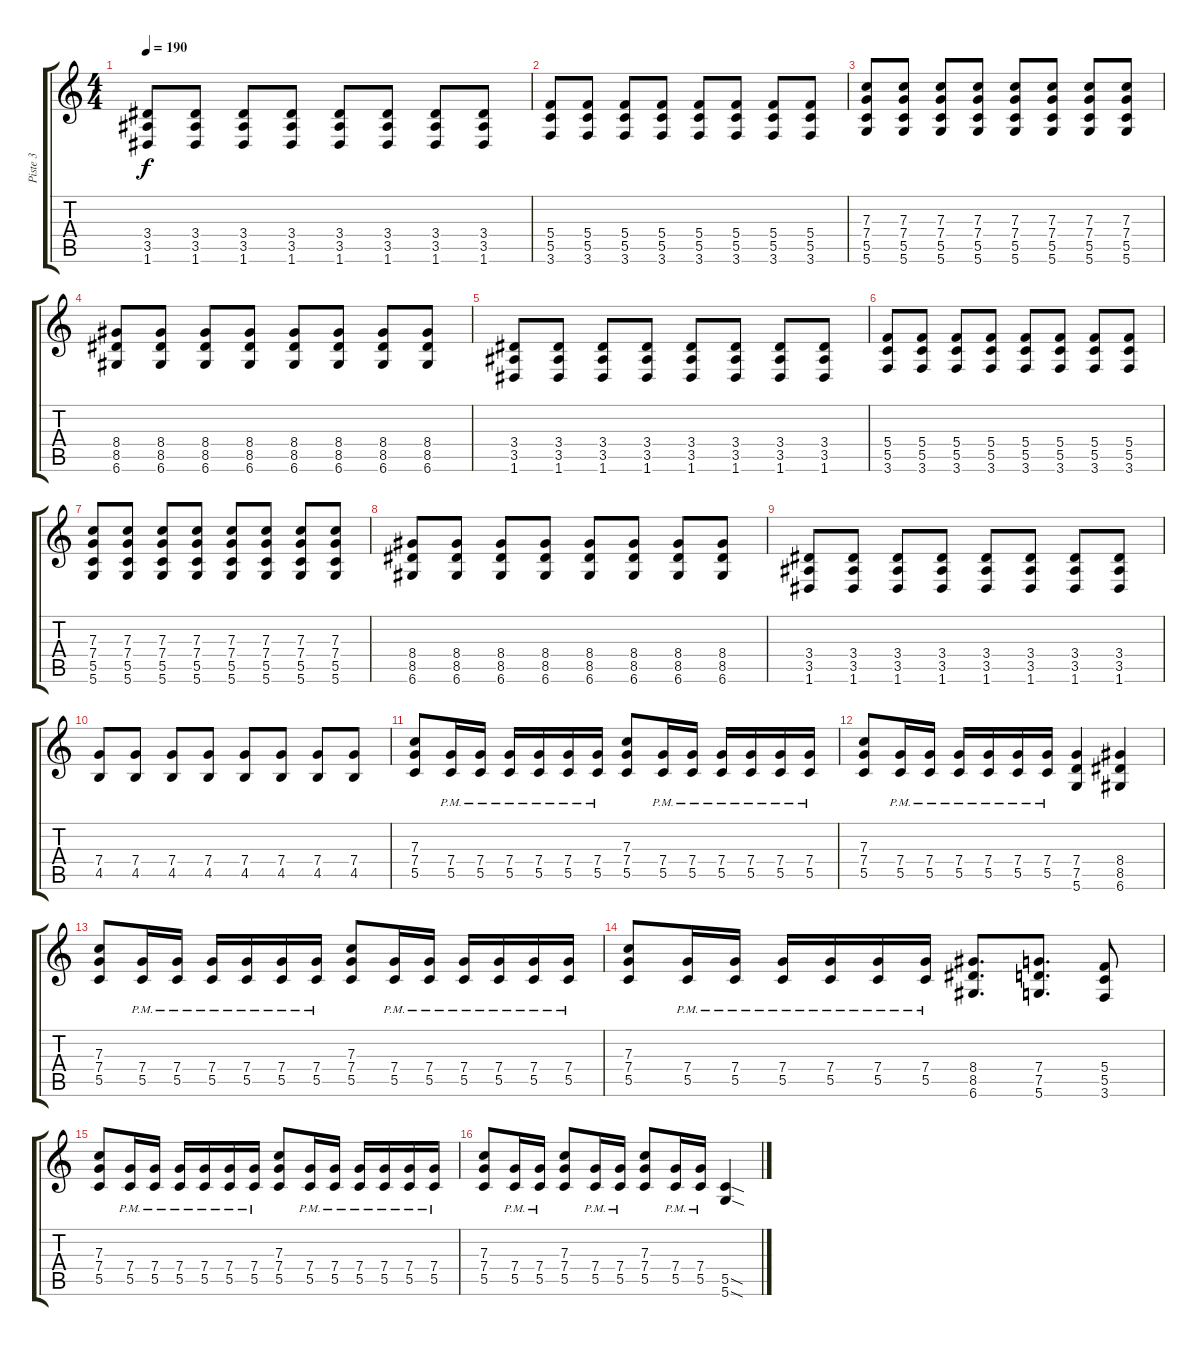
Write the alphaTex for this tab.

\track ("Piste 3" "Piste 3") {instrument distortionguitar}
\staff {score tabs}
\tuning (D4 A3 F3 C3 G2 D2) {hide}
\ts (4 4)
\tempo 190
\clef g2
\ks c
(3.4 3.5 1.6).8{dy f} (3.4 3.5 1.6).8 (3.4 3.5 1.6).8 (3.4 3.5 1.6).8 (3.4 3.5 1.6).8 (3.4 3.5 1.6).8 (3.4 3.5 1.6).8 (3.4 3.5 1.6).8 |
(5.4 5.5 3.6).8 (5.4 5.5 3.6).8 (5.4 5.5 3.6).8 (5.4 5.5 3.6).8 (5.4 5.5 3.6).8 (5.4 5.5 3.6).8 (5.4 5.5 3.6).8 (5.4 5.5 3.6).8 |
(7.3 7.4 5.5 5.6).8 (7.3 7.4 5.5 5.6).8 (7.3 7.4 5.5 5.6).8 (7.3 7.4 5.5 5.6).8 (7.3 7.4 5.5 5.6).8 (7.3 7.4 5.5 5.6).8 (7.3 7.4 5.5 5.6).8 (7.3 7.4 5.5 5.6).8 |
(8.4 8.5 6.6).8 (8.4 8.5 6.6).8 (8.4 8.5 6.6).8 (8.4 8.5 6.6).8 (8.4 8.5 6.6).8 (8.4 8.5 6.6).8 (8.4 8.5 6.6).8 (8.4 8.5 6.6).8 |
(3.4 3.5 1.6).8 (3.4 3.5 1.6).8 (3.4 3.5 1.6).8 (3.4 3.5 1.6).8 (3.4 3.5 1.6).8 (3.4 3.5 1.6).8 (3.4 3.5 1.6).8 (3.4 3.5 1.6).8 |
(5.4 5.5 3.6).8 (5.4 5.5 3.6).8 (5.4 5.5 3.6).8 (5.4 5.5 3.6).8 (5.4 5.5 3.6).8 (5.4 5.5 3.6).8 (5.4 5.5 3.6).8 (5.4 5.5 3.6).8 |
(7.3 7.4 5.5 5.6).8 (7.3 7.4 5.5 5.6).8 (7.3 7.4 5.5 5.6).8 (7.3 7.4 5.5 5.6).8 (7.3 7.4 5.5 5.6).8 (7.3 7.4 5.5 5.6).8 (7.3 7.4 5.5 5.6).8 (7.3 7.4 5.5 5.6).8 |
(8.4 8.5 6.6).8 (8.4 8.5 6.6).8 (8.4 8.5 6.6).8 (8.4 8.5 6.6).8 (8.4 8.5 6.6).8 (8.4 8.5 6.6).8 (8.4 8.5 6.6).8 (8.4 8.5 6.6).8 |
(3.4 3.5 1.6).8 (3.4 3.5 1.6).8 (3.4 3.5 1.6).8 (3.4 3.5 1.6).8 (3.4 3.5 1.6).8 (3.4 3.5 1.6).8 (3.4 3.5 1.6).8 (3.4 3.5 1.6).8 |
(7.4 4.5).8 (7.4 4.5).8 (7.4 4.5).8 (7.4 4.5).8 (7.4 4.5).8 (7.4 4.5).8 (7.4 4.5).8 (7.4 4.5).8 |
(7.3 7.4 5.5).8 (7.4{pm} 5.5{pm}).16 (7.4{pm} 5.5{pm}).16 (7.4{pm} 5.5{pm}).16 (7.4{pm} 5.5{pm}).16 (7.4{pm} 5.5{pm}).16 (7.4{pm} 5.5{pm}).16 (7.3 7.4 5.5).8 (7.4{pm} 5.5{pm}).16 (7.4{pm} 5.5{pm}).16 (7.4{pm} 5.5{pm}).16 (7.4{pm} 5.5{pm}).16 (7.4{pm} 5.5{pm}).16 (7.4{pm} 5.5{pm}).16 |
(7.3 7.4 5.5).8 (7.4{pm} 5.5{pm}).16 (7.4{pm} 5.5{pm}).16 (7.4{pm} 5.5{pm}).16 (7.4{pm} 5.5{pm}).16 (7.4{pm} 5.5{pm}).16 (7.4{pm} 5.5{pm}).16 (7.4 7.5 5.6).4 (8.4 8.5 6.6).4 |
(7.3 7.4 5.5).8 (7.4{pm} 5.5{pm}).16 (7.4{pm} 5.5{pm}).16 (7.4{pm} 5.5{pm}).16 (7.4{pm} 5.5{pm}).16 (7.4{pm} 5.5{pm}).16 (7.4{pm} 5.5{pm}).16 (7.3 7.4 5.5).8 (7.4{pm} 5.5{pm}).16 (7.4{pm} 5.5{pm}).16 (7.4{pm} 5.5{pm}).16 (7.4{pm} 5.5{pm}).16 (7.4{pm} 5.5{pm}).16 (7.4{pm} 5.5{pm}).16 |
(7.3 7.4 5.5).8 (7.4{pm} 5.5{pm}).16 (7.4{pm} 5.5{pm}).16 (7.4{pm} 5.5{pm}).16 (7.4{pm} 5.5{pm}).16 (7.4{pm} 5.5{pm}).16 (7.4{pm} 5.5{pm}).16 (8.4 8.5 6.6).8{d} (7.4 7.5 5.6).8{d} (5.4 5.5 3.6).8 |
(7.3 7.4 5.5).8 (7.4{pm} 5.5{pm}).16 (7.4{pm} 5.5{pm}).16 (7.4{pm} 5.5{pm}).16 (7.4{pm} 5.5{pm}).16 (7.4{pm} 5.5{pm}).16 (7.4{pm} 5.5{pm}).16 (7.3 7.4 5.5).8 (7.4{pm} 5.5{pm}).16 (7.4{pm} 5.5{pm}).16 (7.4{pm} 5.5{pm}).16 (7.4{pm} 5.5{pm}).16 (7.4{pm} 5.5{pm}).16 (7.4{pm} 5.5{pm}).16 |
(7.3 7.4 5.5).8 (7.4{pm} 5.5{pm}).16 (7.4{pm} 5.5{pm}).16 (7.3 7.4 5.5).8 (7.4{pm} 5.5{pm}).16 (7.4{pm} 5.5{pm}).16 (7.3 7.4 5.5).8 (7.4{pm} 5.5{pm}).16 (7.4{pm} 5.5{pm}).16 (5.5{sod} 5.6{sod}).4
